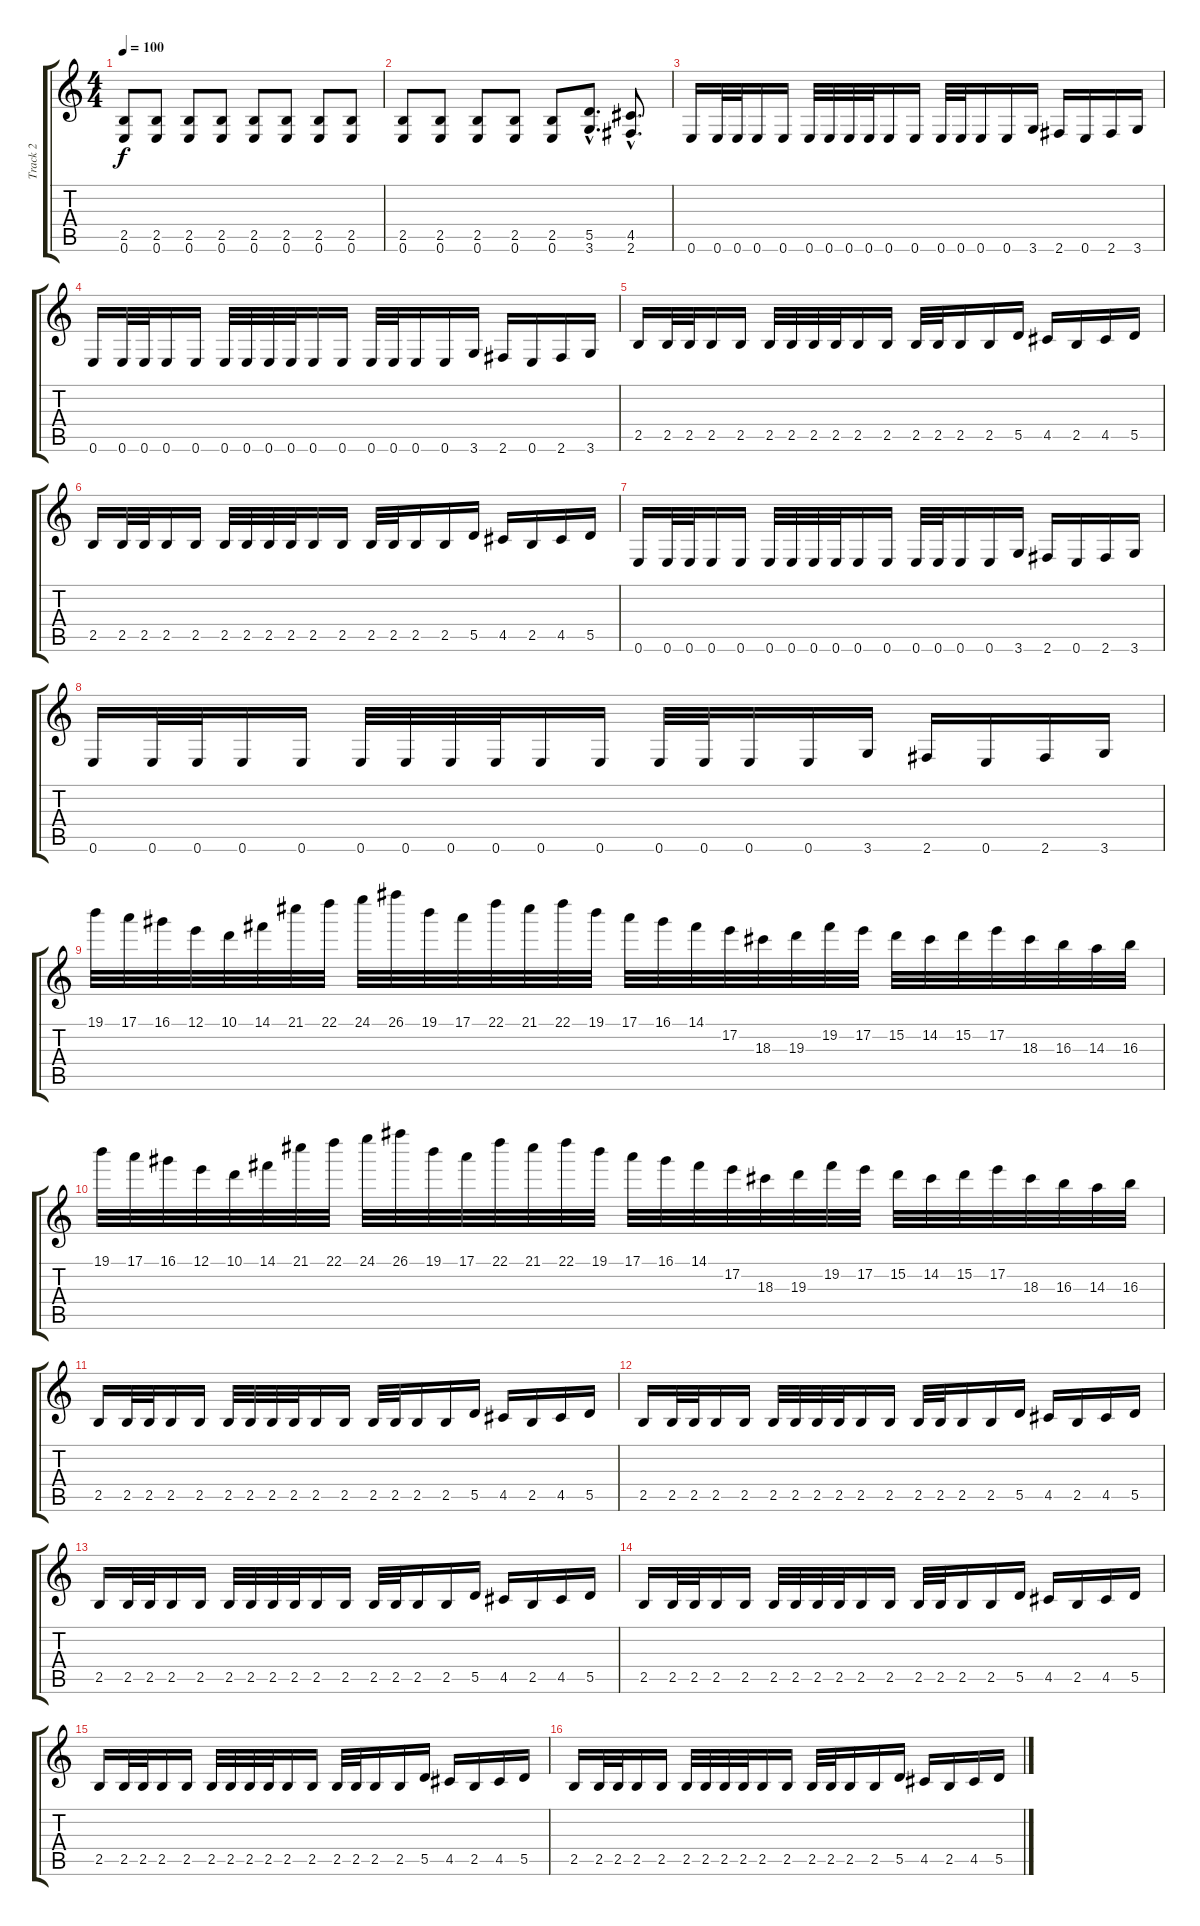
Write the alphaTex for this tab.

\track ("Track 2" "Track 2") {instrument distortionguitar}
\staff {score tabs}
\tuning (E4 B3 G3 D3 A2 E2) {hide}
\ts (4 4)
\tempo 100
\clef g2
\ks c
(2.5 0.6).8{dy f} (2.5 0.6).8 (2.5 0.6).8 (2.5 0.6).8 (2.5 0.6).8 (2.5 0.6).8 (2.5 0.6).8 (2.5 0.6).8 |
(2.5 0.6).8 (2.5 0.6).8 (2.5 0.6).8 (2.5 0.6).8 (2.5 0.6).8 (5.5{hac} 3.6{hac}).8{d} (4.5{hac} 2.6{hac}).8{d} |
0.6.16 0.6.32 0.6.32 0.6.16 0.6.16 0.6.32 0.6.32 0.6.32 0.6.32 0.6.16 0.6.16 0.6.32 0.6.32 0.6.16 0.6.16 3.6.16 2.6.16 0.6.16 2.6.16 3.6.16 |
0.6.16 0.6.32 0.6.32 0.6.16 0.6.16 0.6.32 0.6.32 0.6.32 0.6.32 0.6.16 0.6.16 0.6.32 0.6.32 0.6.16 0.6.16 3.6.16 2.6.16 0.6.16 2.6.16 3.6.16 |
2.5.16 2.5.32 2.5.32 2.5.16 2.5.16 2.5.32 2.5.32 2.5.32 2.5.32 2.5.16 2.5.16 2.5.32 2.5.32 2.5.16 2.5.16 5.5.16 4.5.16 2.5.16 4.5.16 5.5.16 |
2.5.16 2.5.32 2.5.32 2.5.16 2.5.16 2.5.32 2.5.32 2.5.32 2.5.32 2.5.16 2.5.16 2.5.32 2.5.32 2.5.16 2.5.16 5.5.16 4.5.16 2.5.16 4.5.16 5.5.16 |
0.6.16 0.6.32 0.6.32 0.6.16 0.6.16 0.6.32 0.6.32 0.6.32 0.6.32 0.6.16 0.6.16 0.6.32 0.6.32 0.6.16 0.6.16 3.6.16 2.6.16 0.6.16 2.6.16 3.6.16 |
0.6.16 0.6.32 0.6.32 0.6.16 0.6.16 0.6.32 0.6.32 0.6.32 0.6.32 0.6.16 0.6.16 0.6.32 0.6.32 0.6.16 0.6.16 3.6.16 2.6.16 0.6.16 2.6.16 3.6.16 |
19.1.32 17.1.32 16.1.32 12.1.32 10.1.32 14.1.32 21.1.32 22.1.32 24.1.32 26.1.32 19.1.32 17.1.32 22.1.32 21.1.32 22.1.32 19.1.32 17.1.32 16.1.32 14.1.32 17.2.32 18.3.32 19.3.32 19.2.32 17.2.32 15.2.32 14.2.32 15.2.32 17.2.32 18.3.32 16.3.32 14.3.32 16.3.32 |
19.1.32 17.1.32 16.1.32 12.1.32 10.1.32 14.1.32 21.1.32 22.1.32 24.1.32 26.1.32 19.1.32 17.1.32 22.1.32 21.1.32 22.1.32 19.1.32 17.1.32 16.1.32 14.1.32 17.2.32 18.3.32 19.3.32 19.2.32 17.2.32 15.2.32 14.2.32 15.2.32 17.2.32 18.3.32 16.3.32 14.3.32 16.3.32 |
2.5.16 2.5.32 2.5.32 2.5.16 2.5.16 2.5.32 2.5.32 2.5.32 2.5.32 2.5.16 2.5.16 2.5.32 2.5.32 2.5.16 2.5.16 5.5.16 4.5.16 2.5.16 4.5.16 5.5.16 |
2.5.16 2.5.32 2.5.32 2.5.16 2.5.16 2.5.32 2.5.32 2.5.32 2.5.32 2.5.16 2.5.16 2.5.32 2.5.32 2.5.16 2.5.16 5.5.16 4.5.16 2.5.16 4.5.16 5.5.16 |
2.5.16 2.5.32 2.5.32 2.5.16 2.5.16 2.5.32 2.5.32 2.5.32 2.5.32 2.5.16 2.5.16 2.5.32 2.5.32 2.5.16 2.5.16 5.5.16 4.5.16 2.5.16 4.5.16 5.5.16 |
2.5.16 2.5.32 2.5.32 2.5.16 2.5.16 2.5.32 2.5.32 2.5.32 2.5.32 2.5.16 2.5.16 2.5.32 2.5.32 2.5.16 2.5.16 5.5.16 4.5.16 2.5.16 4.5.16 5.5.16 |
2.5.16 2.5.32 2.5.32 2.5.16 2.5.16 2.5.32 2.5.32 2.5.32 2.5.32 2.5.16 2.5.16 2.5.32 2.5.32 2.5.16 2.5.16 5.5.16 4.5.16 2.5.16 4.5.16 5.5.16 |
2.5.16 2.5.32 2.5.32 2.5.16 2.5.16 2.5.32 2.5.32 2.5.32 2.5.32 2.5.16 2.5.16 2.5.32 2.5.32 2.5.16 2.5.16 5.5.16 4.5.16 2.5.16 4.5.16 5.5.16
